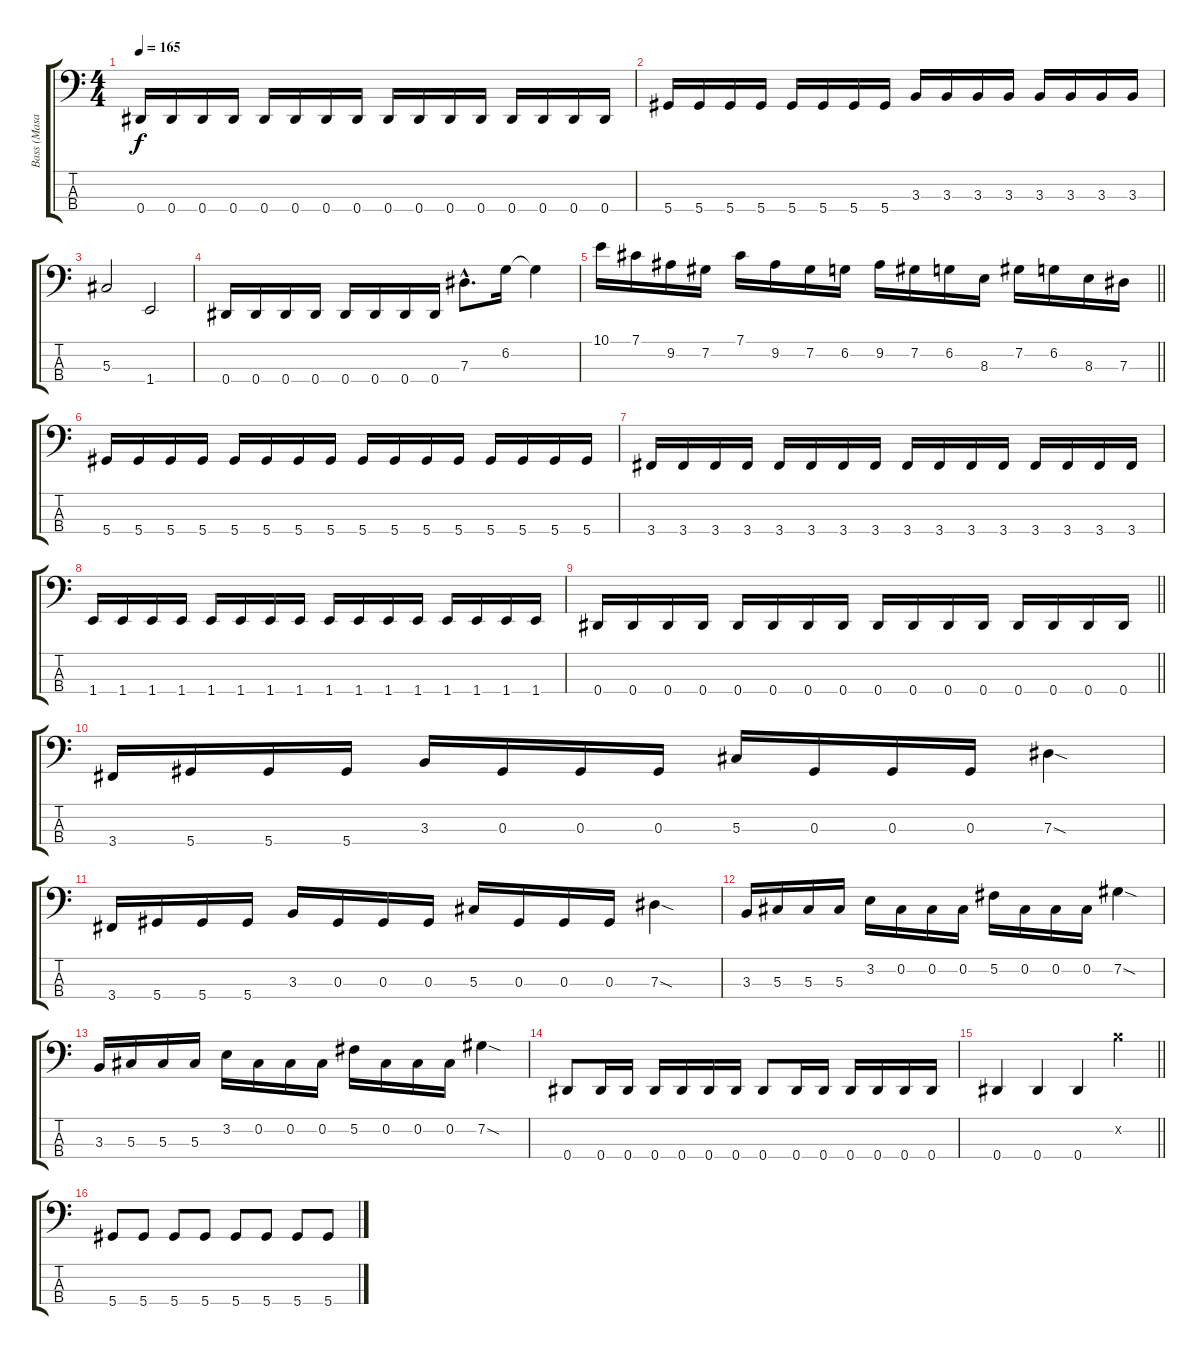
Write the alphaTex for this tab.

\track ("Bass (Masaki)" "Bass (Masa") {instrument electricbassfinger}
\staff {score tabs}
\tuning (Gb2 Db2 Ab1 Eb1) {hide}
\ts (4 4)
\tempo 165
\clef f4
\ks c
0.4.16{dy f} 0.4.16 0.4.16 0.4.16 0.4.16 0.4.16 0.4.16 0.4.16 0.4.16 0.4.16 0.4.16 0.4.16 0.4.16 0.4.16 0.4.16 0.4.16 |
5.4.16 5.4.16 5.4.16 5.4.16 5.4.16 5.4.16 5.4.16 5.4.16 3.3.16 3.3.16 3.3.16 3.3.16 3.3.16 3.3.16 3.3.16 3.3.16 |
5.3.2 1.4.2 |
0.4.16 0.4.16 0.4.16 0.4.16 0.4.16 0.4.16 0.4.16 0.4.16 7.3{hac}.8{d} 6.2.16 6.2{t}.4 |
\barLineRight lightlight
10.1.16 7.1.16 9.2.16 7.2.16 7.1.16 9.2.16 7.2.16 6.2.16 9.2.16 7.2.16 6.2.16 8.3.16 7.2.16 6.2.16 8.3.16 7.3.16 |
5.4.16 5.4.16 5.4.16 5.4.16 5.4.16 5.4.16 5.4.16 5.4.16 5.4.16 5.4.16 5.4.16 5.4.16 5.4.16 5.4.16 5.4.16 5.4.16 |
3.4.16 3.4.16 3.4.16 3.4.16 3.4.16 3.4.16 3.4.16 3.4.16 3.4.16 3.4.16 3.4.16 3.4.16 3.4.16 3.4.16 3.4.16 3.4.16 |
1.4.16 1.4.16 1.4.16 1.4.16 1.4.16 1.4.16 1.4.16 1.4.16 1.4.16 1.4.16 1.4.16 1.4.16 1.4.16 1.4.16 1.4.16 1.4.16 |
\barLineRight lightlight
0.4.16 0.4.16 0.4.16 0.4.16 0.4.16 0.4.16 0.4.16 0.4.16 0.4.16 0.4.16 0.4.16 0.4.16 0.4.16 0.4.16 0.4.16 0.4.16 |
3.4.16 5.4.16 5.4.16 5.4.16 3.3.16 0.3.16 0.3.16 0.3.16 5.3.16 0.3.16 0.3.16 0.3.16 7.3{sod}.4 |
3.4.16 5.4.16 5.4.16 5.4.16 3.3.16 0.3.16 0.3.16 0.3.16 5.3.16 0.3.16 0.3.16 0.3.16 7.3{sod}.4 |
3.3.16 5.3.16 5.3.16 5.3.16 3.2.16 0.2.16 0.2.16 0.2.16 5.2.16 0.2.16 0.2.16 0.2.16 7.2{sod}.4 |
3.3.16 5.3.16 5.3.16 5.3.16 3.2.16 0.2.16 0.2.16 0.2.16 5.2.16 0.2.16 0.2.16 0.2.16 7.2{sod}.4 |
0.4.8 0.4.16 0.4.16 0.4.16 0.4.16 0.4.16 0.4.16 0.4.8 0.4.16 0.4.16 0.4.16 0.4.16 0.4.16 0.4.16 |
\barLineRight lightlight
0.4.4 0.4.4 0.4.4 10.2{x}.4 |
5.4.8 5.4.8 5.4.8 5.4.8 5.4.8 5.4.8 5.4.8 5.4.8
